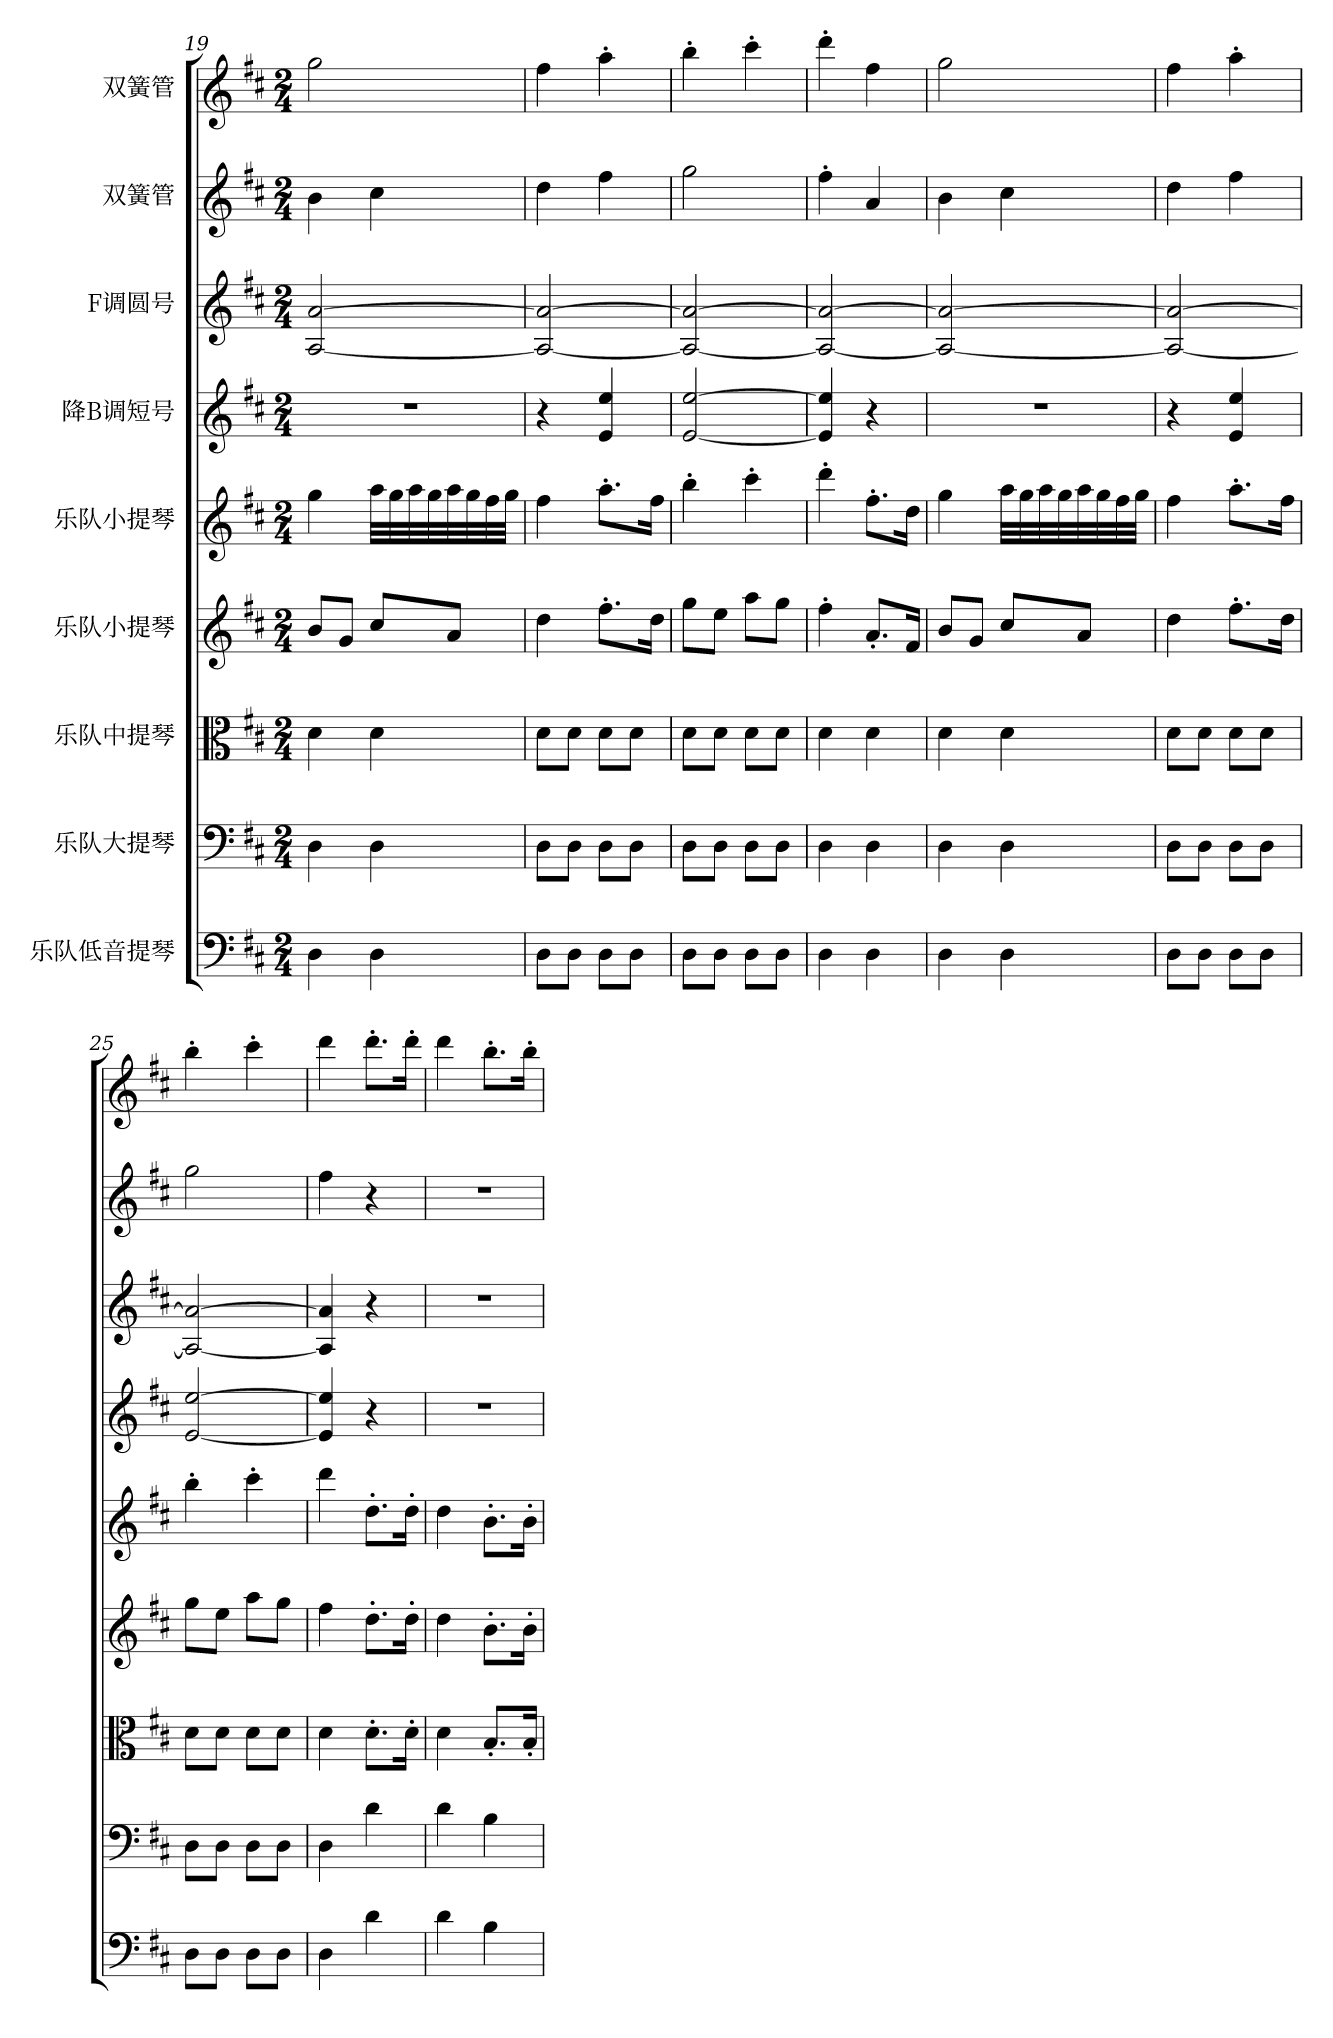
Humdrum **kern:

**kern	**kern	**kern	**kern	**kern	**kern	**kern	**kern	**kern
*part9	*part8	*part7	*part6	*part5	*part4	*part3	*part2	*part1
*staff9	*staff8	*staff7	*staff6	*staff5	*staff4	*staff3	*staff2	*staff1
*I"乐队低音提琴	*I"乐队大提琴	*I"乐队中提琴	*I"乐队小提琴	*I"乐队小提琴	*I"降B调短号	*I"F调圆号	*I"双簧管	*I"双簧管
*clefF4	*clefF4	*clefC3	*clefG2	*clefG2	*clefG2	*clefG2	*clefG2	*clefG2
*ITrd7c12	*	*	*	*	*ITrd1c2	*ITrd4c7	*	*
*k[f#c#]	*k[f#c#]	*k[f#c#]	*k[f#c#]	*k[f#c#]	*k[]	*k[f#]	*k[f#c#]	*k[f#c#]
*M2/4	*M2/4	*M2/4	*M2/4	*M2/4	*M2/4	*M2/4	*M2/4	*M2/4
=19	=19	=19	=19	=19	=19	=19	=19	=19
4DD\	4D\	4d\	8b/L	4gg\	2r	[2D/ [2d/	4b\	2gg\
.	.	.	8g/J	.	.	.	.	.
4DD\	4D\	4d\	8cc#/L	32aa\LLL	.	.	4cc#\	.
.	.	.	.	32gg\	.	.	.	.
.	.	.	.	32aa\	.	.	.	.
.	.	.	.	32gg\	.	.	.	.
.	.	.	8a/J	32aa\	.	.	.	.
.	.	.	.	32gg\	.	.	.	.
.	.	.	.	32ff#\	.	.	.	.
.	.	.	.	32gg\JJJ	.	.	.	.
=20	=20	=20	=20	=20	=20	=20	=20	=20
8DD\L	8D\L	8d\L	4dd\	4ff#\	4r	2D/_ 2d/_	4dd\	4ff#\
8DD\J	8D\J	8d\J	.	.	.	.	.	.
8DD\L	8D\L	8d\L	8.ff#'\L	8.aa'\L	4d/ 4dd/	.	4ff#\	4aa'\
8DD\J	8D\J	8d\J	.	.	.	.	.	.
.	.	.	16dd\Jk	16ff#\Jk	.	.	.	.
=21	=21	=21	=21	=21	=21	=21	=21	=21
8DD\L	8D\L	8d\L	8gg\L	4bb'\	[2d/ [2dd/	2D/_ 2d/_	2gg\	4bb'\
8DD\J	8D\J	8d\J	8ee\J	.	.	.	.	.
8DD\L	8D\L	8d\L	8aa\L	4ccc#'\	.	.	.	4ccc#'\
8DD\J	8D\J	8d\J	8gg\J	.	.	.	.	.
=22	=22	=22	=22	=22	=22	=22	=22	=22
4DD\	4D\	4d\	4ff#'\	4ddd'\	4d/] 4dd/]	2D/_ 2d/_	4ff#'\	4ddd'\
4DD\	4D\	4d\	8.a'/L	8.ff#'\L	4r	.	4a/	4ff#\
.	.	.	16f#/Jk	16dd\Jk	.	.	.	.
!!LO:PB:g=z
=23	=23	=23	=23	=23	=23	=23	=23	=23
4DD\	4D\	4d\	8b/L	4gg\	2r	2D/_ 2d/_	4b\	2gg\
.	.	.	8g/J	.	.	.	.	.
4DD\	4D\	4d\	8cc#/L	32aa\LLL	.	.	4cc#\	.
.	.	.	.	32gg\	.	.	.	.
.	.	.	.	32aa\	.	.	.	.
.	.	.	.	32gg\	.	.	.	.
.	.	.	8a/J	32aa\	.	.	.	.
.	.	.	.	32gg\	.	.	.	.
.	.	.	.	32ff#\	.	.	.	.
.	.	.	.	32gg\JJJ	.	.	.	.
=24	=24	=24	=24	=24	=24	=24	=24	=24
8DD\L	8D\L	8d\L	4dd\	4ff#\	4r	2D/_ 2d/_	4dd\	4ff#\
8DD\J	8D\J	8d\J	.	.	.	.	.	.
8DD\L	8D\L	8d\L	8.ff#'\L	8.aa'\L	4d/ 4dd/	.	4ff#\	4aa'\
8DD\J	8D\J	8d\J	.	.	.	.	.	.
.	.	.	16dd\Jk	16ff#\Jk	.	.	.	.
=25	=25	=25	=25	=25	=25	=25	=25	=25
8DD\L	8D\L	8d\L	8gg\L	4bb'\	[2d/ [2dd/	2D/_ 2d/_	2gg\	4bb'\
8DD\J	8D\J	8d\J	8ee\J	.	.	.	.	.
8DD\L	8D\L	8d\L	8aa\L	4ccc#'\	.	.	.	4ccc#'\
8DD\J	8D\J	8d\J	8gg\J	.	.	.	.	.
=26	=26	=26	=26	=26	=26	=26	=26	=26
4DD\	4D\	4d\	4ff#\	4ddd\	4d/] 4dd/]	4D/] 4d/]	4ff#\	4ddd\
4D\	4d\	8.d'\L	8.dd'\L	8.dd'\L	4r	4r	4r	8.ddd'\L
.	.	16d'\Jk	16dd'\Jk	16dd'\Jk	.	.	.	16ddd'\Jk
=27	=27	=27	=27	=27	=27	=27	=27	=27
4D\	4d\	4d\	4dd\	4dd\	2r	2r	2r	4ddd\
4BB\	4B\	8.B'/L	8.b'\L	8.b'\L	.	.	.	8.bb'\L
.	.	16B'/Jk	16b'\Jk	16b'\Jk	.	.	.	16bb'\Jk
=	=	=	=	=	=	=	=	=
*-	*-	*-	*-	*-	*-	*-	*-	*-
